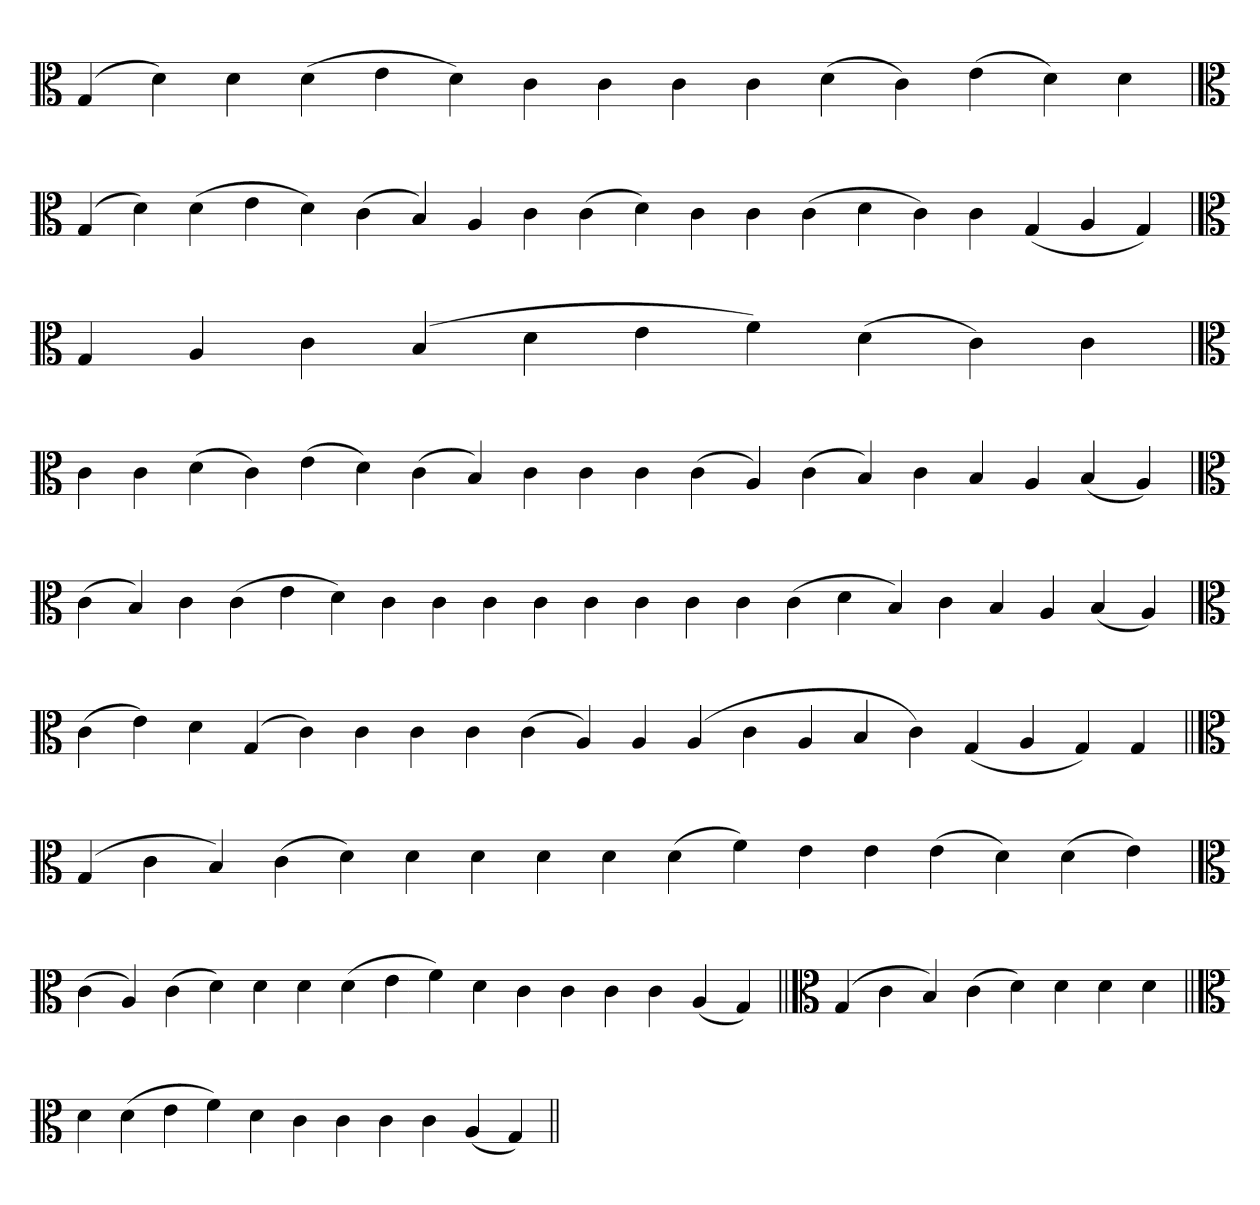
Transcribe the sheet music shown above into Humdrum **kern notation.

**kern
*part1
*staff1
*clefC3
=
(4G
4d)
4d
(4d
4e
4d)
4c
4c
4c
4c
(4d
4c)
(4e
4d)
4d
='
*clefC3
(4G
4d)
(4d
4e
4d)
(4c
4B)
4A
4c
(4c
4d)
4c
4c
(4c
4d
4c)
4c
(4G
4A
4G)
=
*clefC3
4G
4A
4c
(4B
4d
4e
4f)
(4d
4c)
4c
=`
*clefC3
4c
4c
(4d
4c)
(4e
4d)
(4c
4B)
4c
4c
4c
(4c
4A)
(4c
4B)
4c
4B
4A
(4B
4A)
=
*clefC3
(4c
4B)
4c
(4c
4e
4d)
4c
4c
4c
4c
4c
4c
4c
4c
(4c
4d
4B)
4c
4B
4A
(4B
4A)
='
*clefC3
(4c
4e)
4d
(4G
4c)
4c
4c
4c
(4c
4A)
4A
(4A
4c
4A
4B
4c)
(4G
4A
4G)
4G
=||
*clefC3
(4G
4c
4B)
(4c
4d)
4d
4d
4d
4d
(4d
4f)
4e
4e
(4e
4d)
(4d
4e)
=
*clefC3
(4c
4A)
(4c
4d)
4d
4d
(4d
4e
4f)
4d
4c
4c
4c
4c
(4A
4G)
=||
*clefC3
(4G
4c
4B)
(4c
4d)
4d
4d
4d
=||
*clefC3
4d
(4d
4e
4f)
4d
4c
4c
4c
4c
(4A
4G)
=||
*-
